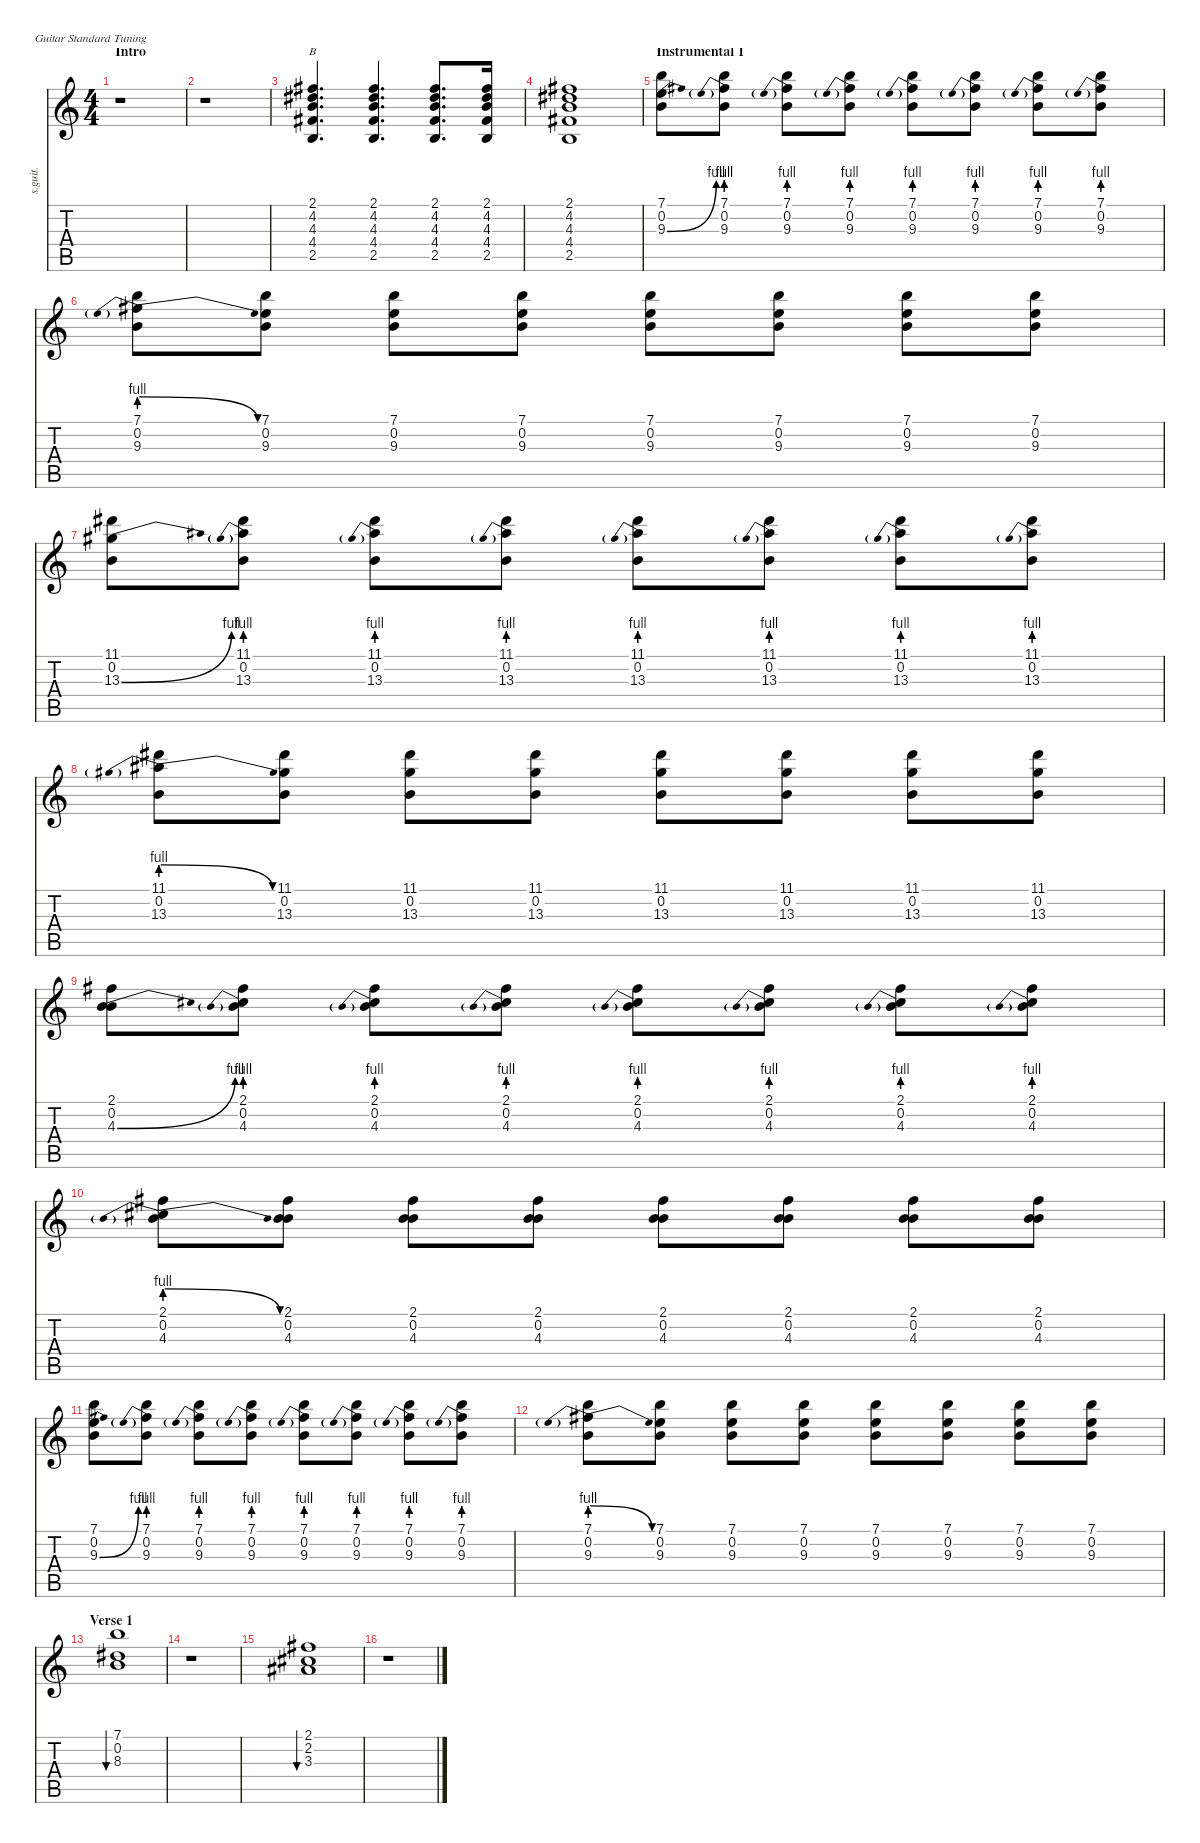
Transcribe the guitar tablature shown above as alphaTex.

\defaultSystemsLayout 4
\hideDynamics
\bracketExtendMode nobrackets
\track ("Jonny Buckland - Main" "s.guit.") {instrument electricguitarclean}
\staff {score tabs}
\tuning (E4 B3 G3 D3 A2 E2)
\chord ("B" 3 1 2 2 0 x) {showdiagram false}
\ts (4 4)
\beaming (8 2 2 2 2)
\section ("" "Intro")
\tempo (87 hide)
\clef g2
\ks c
r.1{dy f instrument electricguitarclean} |
r.1 |
(2.1{acc #} 4.2{acc #} 4.4{acc #} 2.5 4.3).4{d ch "B" lyrics (0 "") lyrics (1 "") lyrics (2 "") lyrics (3 "") lyrics (4 "")} (2.1{acc #} 4.2{acc #} 4.4{acc #} 2.5 4.3).4{d lyrics (0 "") lyrics (1 "") lyrics (2 "") lyrics (3 "") lyrics (4 "")} (2.1{acc #} 4.2{acc #} 4.4{acc #} 2.5 4.3).8{d lyrics (0 "") lyrics (1 "") lyrics (2 "") lyrics (3 "") lyrics (4 "")} (2.1{acc #} 4.2{acc #} 4.4{acc #} 2.5 4.3).16{lyrics (0 "") lyrics (1 "") lyrics (2 "") lyrics (3 "") lyrics (4 "")} |
(2.1{acc #} 4.2{acc #} 4.3 4.4{acc #} 2.5).1{lyrics (0 "") lyrics (1 "") lyrics (2 "") lyrics (3 "") lyrics (4 "")} |
\section ("" "Instrumental 1")
(7.1 0.2 9.3{be (bend 0 0 60 4)}).8{lyrics (0 "") lyrics (1 "") lyrics (2 "") lyrics (3 "") lyrics (4 "")} (7.1 0.2 9.3{be (prebend 0 4 60 4)}).8{lyrics (0 "") lyrics (1 "") lyrics (2 "") lyrics (3 "") lyrics (4 "")} (7.1 0.2 9.3{be (prebend 0 4 60 4)}).8{lyrics (0 "") lyrics (1 "") lyrics (2 "") lyrics (3 "") lyrics (4 "")} (7.1 0.2 9.3{be (prebend 0 4 60 4)}).8{lyrics (0 "") lyrics (1 "") lyrics (2 "") lyrics (3 "") lyrics (4 "")} (7.1 0.2 9.3{be (prebend 0 4 60 4)}).8{lyrics (0 "") lyrics (1 "") lyrics (2 "") lyrics (3 "") lyrics (4 "")} (7.1 0.2 9.3{be (prebend 0 4 60 4)}).8{lyrics (0 "") lyrics (1 "") lyrics (2 "") lyrics (3 "") lyrics (4 "")} (7.1 0.2 9.3{be (prebend 0 4 60 4)}).8{lyrics (0 "") lyrics (1 "") lyrics (2 "") lyrics (3 "") lyrics (4 "")} (7.1 0.2 9.3{be (prebend 0 4 60 4)}).8{lyrics (0 "") lyrics (1 "") lyrics (2 "") lyrics (3 "") lyrics (4 "")} |
(7.1 0.2 9.3{be (prebendrelease 0 4 30 0)}).8{lyrics (0 "") lyrics (1 "") lyrics (2 "") lyrics (3 "") lyrics (4 "")} (7.1 0.2 9.3).8{lyrics (0 "") lyrics (1 "") lyrics (2 "") lyrics (3 "") lyrics (4 "")} (7.1 0.2 9.3).8{lyrics (0 "") lyrics (1 "") lyrics (2 "") lyrics (3 "") lyrics (4 "")} (7.1 0.2 9.3).8{lyrics (0 "") lyrics (1 "") lyrics (2 "") lyrics (3 "") lyrics (4 "")} (7.1 0.2 9.3).8{lyrics (0 "") lyrics (1 "") lyrics (2 "") lyrics (3 "") lyrics (4 "")} (7.1 0.2 9.3).8{lyrics (0 "") lyrics (1 "") lyrics (2 "") lyrics (3 "") lyrics (4 "")} (7.1 0.2 9.3).8{lyrics (0 "") lyrics (1 "") lyrics (2 "") lyrics (3 "") lyrics (4 "")} (7.1 0.2 9.3).8{lyrics (0 "") lyrics (1 "") lyrics (2 "") lyrics (3 "") lyrics (4 "")} |
(11.1{acc #} 0.2 13.3{be (bend 0 0 60 4) acc #}).8{lyrics (0 "") lyrics (1 "") lyrics (2 "") lyrics (3 "") lyrics (4 "")} (11.1{acc #} 0.2 13.3{be (prebend 0 4 60 4)}).8{lyrics (0 "") lyrics (1 "") lyrics (2 "") lyrics (3 "") lyrics (4 "")} (11.1{acc #} 0.2 13.3{be (prebend 0 4 60 4)}).8{lyrics (0 "") lyrics (1 "") lyrics (2 "") lyrics (3 "") lyrics (4 "")} (11.1{acc #} 0.2 13.3{be (prebend 0 4 60 4)}).8{lyrics (0 "") lyrics (1 "") lyrics (2 "") lyrics (3 "") lyrics (4 "")} (11.1{acc #} 0.2 13.3{be (prebend 0 4 60 4)}).8{lyrics (0 "") lyrics (1 "") lyrics (2 "") lyrics (3 "") lyrics (4 "")} (11.1{acc #} 0.2 13.3{be (prebend 0 4 60 4)}).8{lyrics (0 "") lyrics (1 "") lyrics (2 "") lyrics (3 "") lyrics (4 "")} (11.1{acc #} 0.2 13.3{be (prebend 0 4 60 4)}).8{lyrics (0 "") lyrics (1 "") lyrics (2 "") lyrics (3 "") lyrics (4 "")} (11.1{acc #} 0.2 13.3{be (prebend 0 4 60 4)}).8{lyrics (0 "") lyrics (1 "") lyrics (2 "") lyrics (3 "") lyrics (4 "")} |
(11.1{acc #} 0.2 13.3{be (prebendrelease 0 4 30 0)}).8{lyrics (0 "") lyrics (1 "") lyrics (2 "") lyrics (3 "") lyrics (4 "")} (11.1{acc #} 0.2 13.3{acc #}).8{lyrics (0 "") lyrics (1 "") lyrics (2 "") lyrics (3 "") lyrics (4 "")} (11.1{acc #} 0.2 13.3{acc #}).8{lyrics (0 "") lyrics (1 "") lyrics (2 "") lyrics (3 "") lyrics (4 "")} (11.1{acc #} 0.2 13.3{acc #}).8{lyrics (0 "") lyrics (1 "") lyrics (2 "") lyrics (3 "") lyrics (4 "")} (11.1{acc #} 0.2 13.3{acc #}).8{lyrics (0 "") lyrics (1 "") lyrics (2 "") lyrics (3 "") lyrics (4 "")} (11.1{acc #} 0.2 13.3{acc #}).8{lyrics (0 "") lyrics (1 "") lyrics (2 "") lyrics (3 "") lyrics (4 "")} (11.1{acc #} 0.2 13.3{acc #}).8{lyrics (0 "") lyrics (1 "") lyrics (2 "") lyrics (3 "") lyrics (4 "")} (11.1{acc #} 0.2 13.3{acc #}).8{lyrics (0 "") lyrics (1 "") lyrics (2 "") lyrics (3 "") lyrics (4 "")} |
(2.1{acc #} 0.2 4.3{be (bend 0 0 60 4)}).8{lyrics (0 "") lyrics (1 "") lyrics (2 "") lyrics (3 "") lyrics (4 "")} (2.1{acc #} 0.2 4.3{be (prebend 0 4 60 4)}).8{lyrics (0 "") lyrics (1 "") lyrics (2 "") lyrics (3 "") lyrics (4 "")} (2.1{acc #} 0.2 4.3{be (prebend 0 4 60 4)}).8{lyrics (0 "") lyrics (1 "") lyrics (2 "") lyrics (3 "") lyrics (4 "")} (2.1{acc #} 0.2 4.3{be (prebend 0 4 60 4)}).8{lyrics (0 "") lyrics (1 "") lyrics (2 "") lyrics (3 "") lyrics (4 "")} (2.1{acc #} 0.2 4.3{be (prebend 0 4 60 4)}).8{lyrics (0 "") lyrics (1 "") lyrics (2 "") lyrics (3 "") lyrics (4 "")} (2.1{acc #} 0.2 4.3{be (prebend 0 4 60 4)}).8{lyrics (0 "") lyrics (1 "") lyrics (2 "") lyrics (3 "") lyrics (4 "")} (2.1{acc #} 0.2 4.3{be (prebend 0 4 60 4)}).8{lyrics (0 "") lyrics (1 "") lyrics (2 "") lyrics (3 "") lyrics (4 "")} (2.1{acc #} 0.2 4.3{be (prebend 0 4 60 4)}).8{lyrics (0 "") lyrics (1 "") lyrics (2 "") lyrics (3 "") lyrics (4 "")} |
(2.1{acc #} 0.2 4.3{be (prebendrelease 0 4 30 0)}).8{lyrics (0 "") lyrics (1 "") lyrics (2 "") lyrics (3 "") lyrics (4 "")} (2.1{acc #} 0.2 4.3).8{lyrics (0 "") lyrics (1 "") lyrics (2 "") lyrics (3 "") lyrics (4 "")} (2.1{acc #} 0.2 4.3).8{lyrics (0 "") lyrics (1 "") lyrics (2 "") lyrics (3 "") lyrics (4 "")} (2.1{acc #} 0.2 4.3).8{lyrics (0 "") lyrics (1 "") lyrics (2 "") lyrics (3 "") lyrics (4 "")} (2.1{acc #} 0.2 4.3).8{lyrics (0 "") lyrics (1 "") lyrics (2 "") lyrics (3 "") lyrics (4 "")} (2.1{acc #} 0.2 4.3).8{lyrics (0 "") lyrics (1 "") lyrics (2 "") lyrics (3 "") lyrics (4 "")} (2.1{acc #} 0.2 4.3).8{lyrics (0 "") lyrics (1 "") lyrics (2 "") lyrics (3 "") lyrics (4 "")} (2.1{acc #} 0.2 4.3).8{lyrics (0 "") lyrics (1 "") lyrics (2 "") lyrics (3 "") lyrics (4 "")} |
(7.1 0.2 9.3{be (bend 0 0 60 4)}).8{lyrics (0 "") lyrics (1 "") lyrics (2 "") lyrics (3 "") lyrics (4 "")} (7.1 0.2 9.3{be (prebend 0 4 60 4)}).8{lyrics (0 "") lyrics (1 "") lyrics (2 "") lyrics (3 "") lyrics (4 "")} (7.1 0.2 9.3{be (prebend 0 4 60 4)}).8{lyrics (0 "") lyrics (1 "") lyrics (2 "") lyrics (3 "") lyrics (4 "")} (7.1 0.2 9.3{be (prebend 0 4 60 4)}).8{lyrics (0 "") lyrics (1 "") lyrics (2 "") lyrics (3 "") lyrics (4 "")} (7.1 0.2 9.3{be (prebend 0 4 60 4)}).8{lyrics (0 "") lyrics (1 "") lyrics (2 "") lyrics (3 "") lyrics (4 "")} (7.1 0.2 9.3{be (prebend 0 4 60 4)}).8{lyrics (0 "") lyrics (1 "") lyrics (2 "") lyrics (3 "") lyrics (4 "")} (7.1 0.2 9.3{be (prebend 0 4 60 4)}).8{lyrics (0 "") lyrics (1 "") lyrics (2 "") lyrics (3 "") lyrics (4 "")} (7.1 0.2 9.3{be (prebend 0 4 60 4)}).8{lyrics (0 "") lyrics (1 "") lyrics (2 "") lyrics (3 "") lyrics (4 "")} |
(7.1 0.2 9.3{be (prebendrelease 0 4 30 0)}).8{lyrics (0 "") lyrics (1 "") lyrics (2 "") lyrics (3 "") lyrics (4 "")} (7.1 0.2 9.3).8{lyrics (0 "") lyrics (1 "") lyrics (2 "") lyrics (3 "") lyrics (4 "")} (7.1 0.2 9.3).8{lyrics (0 "") lyrics (1 "") lyrics (2 "") lyrics (3 "") lyrics (4 "")} (7.1 0.2 9.3).8{lyrics (0 "") lyrics (1 "") lyrics (2 "") lyrics (3 "") lyrics (4 "")} (7.1 0.2 9.3).8{lyrics (0 "") lyrics (1 "") lyrics (2 "") lyrics (3 "") lyrics (4 "")} (7.1 0.2 9.3).8{lyrics (0 "") lyrics (1 "") lyrics (2 "") lyrics (3 "") lyrics (4 "")} (7.1 0.2 9.3).8{lyrics (0 "") lyrics (1 "") lyrics (2 "") lyrics (3 "") lyrics (4 "")} (7.1 0.2 9.3).8{lyrics (0 "") lyrics (1 "") lyrics (2 "") lyrics (3 "") lyrics (4 "")} |
\section ("" "Verse 1")
(7.1 0.2 8.3{acc #}).1{bu 30 lyrics (0 "") lyrics (1 "") lyrics (2 "") lyrics (3 "") lyrics (4 "")} |
r.1 |
(2.1{acc #} 2.2{acc #} 3.3{acc #}).1{bu 30 lyrics (0 "") lyrics (1 "") lyrics (2 "") lyrics (3 "") lyrics (4 "")} |
r.1
